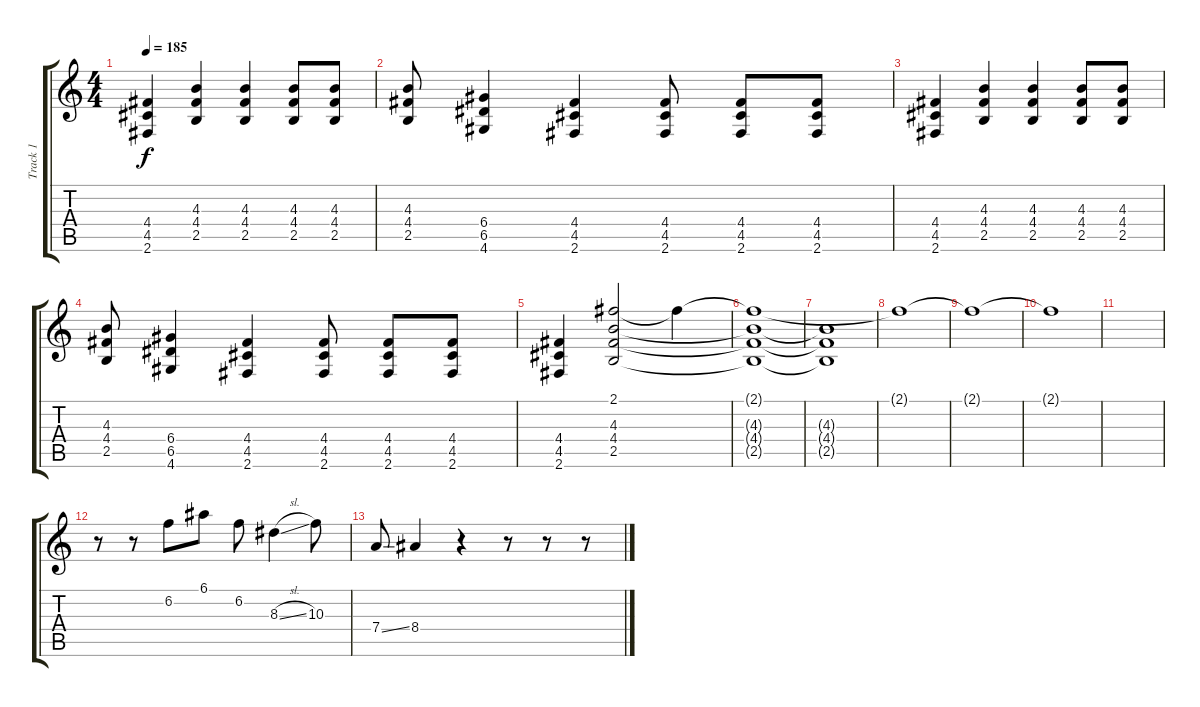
\track ("Track 1" "Track 1") {instrument distortionguitar}
\staff {score tabs}
\tuning (E4 B3 G3 D3 A2 E2) {hide}
\ts (4 4)
\tempo 185
\clef g2
\ks c
(4.4 4.5 2.6).4{dy f} (4.3 4.4 2.5).4 (4.3 4.4 2.5).4 (4.3 4.4 2.5).8 (4.3 4.4 2.5).8 |
(4.3 4.4 2.5).8 (6.4 6.5 4.6).4 (4.4 4.5 2.6).4 (4.4 4.5 2.6).8 (4.4 4.5 2.6).8 (4.4 4.5 2.6).8 |
(4.4 4.5 2.6).4 (4.3 4.4 2.5).4 (4.3 4.4 2.5).4 (4.3 4.4 2.5).8 (4.3 4.4 2.5).8 |
(4.3 4.4 2.5).8 (6.4 6.5 4.6).4 (4.4 4.5 2.6).4 (4.4 4.5 2.6).8 (4.4 4.5 2.6).8 (4.4 4.5 2.6).8 |
(4.4 4.5 2.6).4 (2.1 4.3 4.4 2.5).2 2.1{t}.4 |
(2.1{t} 4.3{t} 4.4{t} 2.5{t}).1 |
(4.3{t} 4.4{t} 2.5{t}).1 |
2.1{t}.1 |
2.1{t}.1 |
2.1{t}.1 |
|
r.8 r.8 6.2.8 6.1.8 6.2.8 8.3{sl}.4 10.3.8 |
7.4{ss}.8 8.4.4 r.4 r.8 r.8 r.8
